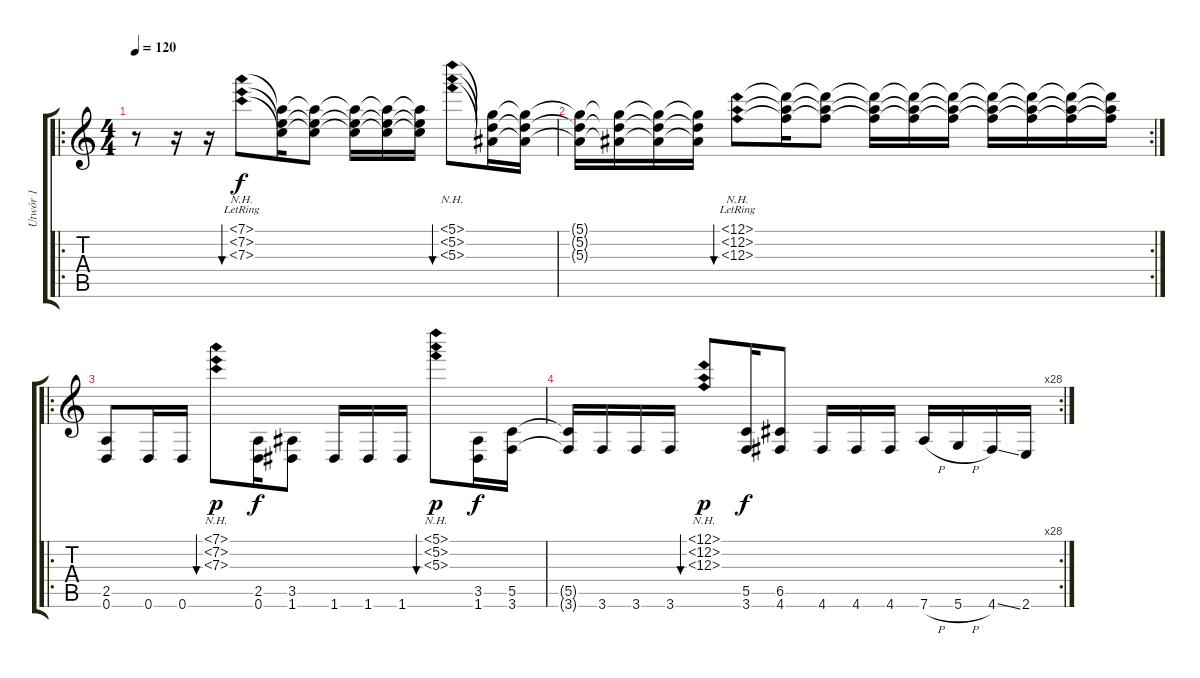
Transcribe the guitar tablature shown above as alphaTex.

\track ("Utwór 1" "Utwór 1") {instrument distortionguitar}
\staff {score tabs}
\tuning (D4 A3 F3 C3 G2 D2) {hide}
\ro
\ts (4 4)
\tempo 120
\clef g2
\ks c
r.8{dy f instrument distortionguitar} r.16 r.16 (7.1{nh lr} 7.2{nh lr} 7.3{nh lr}).8{bu 480} (7.1{t} 7.2{t} 7.3{t}).16 (7.1{t} 7.2{t} 7.3{t}).8 (7.1{t} 7.2{t} 7.3{t}).16 (7.1{t} 7.2{t} 7.3{t}).16 (7.1{t} 7.2{t} 7.3{t}).16 (5.1{nh} 5.2{nh} 5.3{nh}).8{bu 480} (5.1{t} 5.2{t} 5.3{t}).16 (5.1{t} 5.2{t} 5.3{t}).16 |
\rc 2
(5.1{t} 5.2{t} 5.3{t}).16 (5.1{t} 5.2{t} 5.3{t}).16 (5.1{t} 5.2{t} 5.3{t}).16 (5.1{t} 5.2{t} 5.3{t}).16 (12.1{nh lr} 12.2{nh lr} 12.3{nh lr}).8{bu 480} (12.1{t} 12.2{t} 12.3{t}).16 (12.1{t} 12.2{t} 12.3{t}).8 (12.1{t} 12.2{t} 12.3{t}).16 (12.1{t} 12.2{t} 12.3{t}).16 (12.1{t} 12.2{t} 12.3{t}).16 (12.1{t} 12.2{t} 12.3{t}).16 (12.1{t} 12.2{t} 12.3{t}).16 (12.1{t} 12.2{t} 12.3{t}).16 (12.1{t} 12.2{t} 12.3{t}).16 |
\ro
(2.5 0.6).8 0.6.16 0.6.16 (7.1{nh} 7.2{nh} 7.3{nh}).8{bu 480 dy p} (2.5 0.6).16{dy f} (3.5 1.6).8 1.6.16 1.6.16 1.6.16 (5.1{nh} 5.2{nh} 5.3{nh}).8{bu 480 dy p} (3.5 1.6).16{dy f} (5.5 3.6).16 |
\rc 28
(5.5{t} 3.6{t}).16 3.6.16 3.6.16 3.6.16 (12.1{nh} 12.2{nh} 12.3{nh}).8{bu 480 dy p} (5.5 3.6).16{dy f} (6.5 4.6).8 4.6.16 4.6.16 4.6.16 7.6{h}.16 5.6{h}.16 4.6{ss}.16 2.6.16
